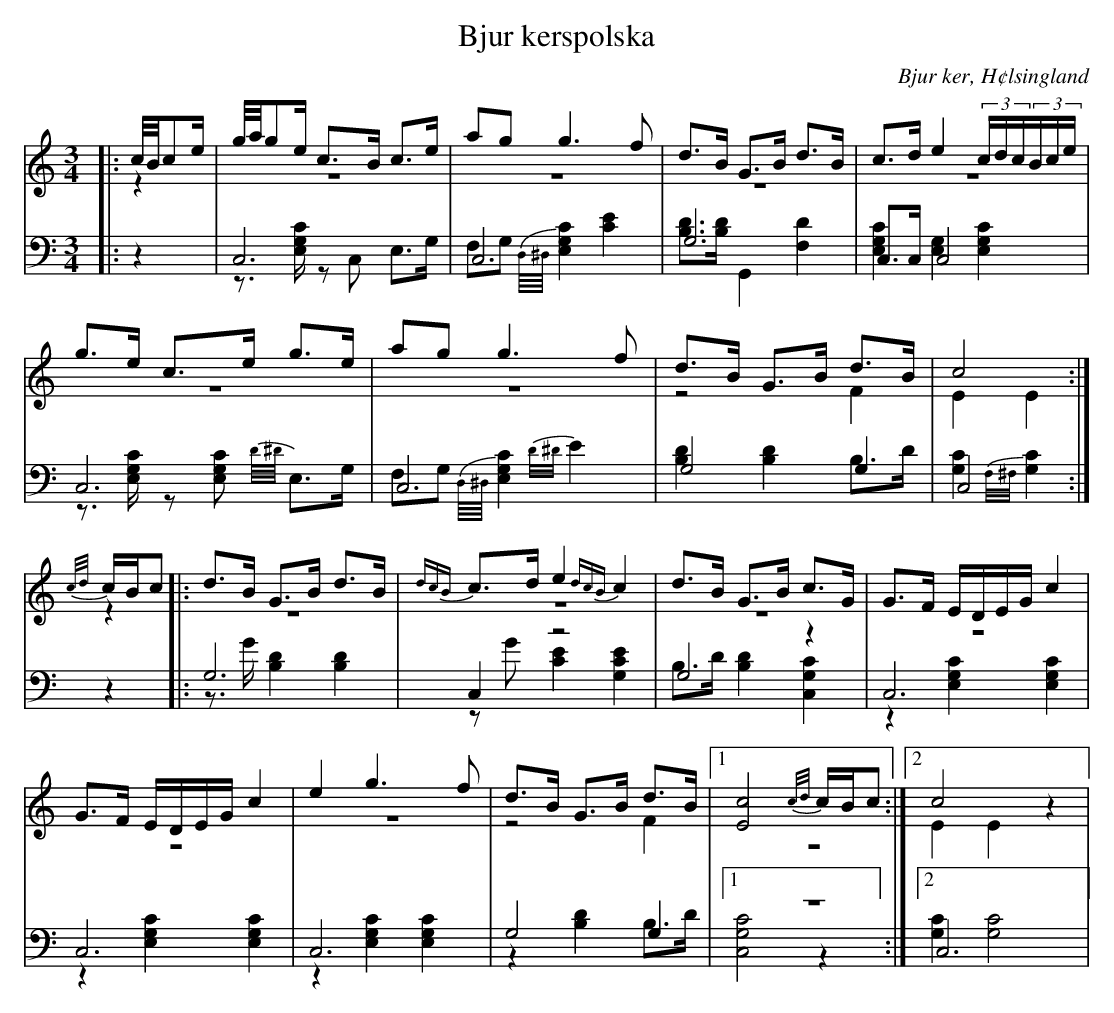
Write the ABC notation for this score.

X:1
T: Bjur kerspolska
O: Bjur ker, H¢lsingland
M: 3/4
L: 1/8
K: C
V:1
V:2 merge
V:3
V:4 merge
V:1
|:c//B//ce/|g//a//ge/ c>B c>e|ag g3 f|d>B G>B d>B|c>d e2 (3c/d/c/(3B/c/e/|
g>e c>e g>e|ag g3 f|d>B G>B d>B|c4:|
{c/d/}c/B/c |:d>B G>B d>B|{dcB}c>d e2 {dcB}c2|d>B G>B c>G|G>F E/D/E/G/ c2|
G>F E/D/E/G/ c2|e2 g3 f|d>B G>B d>B|1 [E4c4] {c/d/}c/B/c:|2 c4 z2|
V:2
|:z2|z6|z6|z6|z6|
z6|z6|z4 F2|E2 E2:|
z2|:z6|z6|z6|z6|
 z6|z6|z4 F2|1 z6:|2 E2 E2 z2|
V:3 clef=bass
|:z2|C,6|C,6|G,6|C,>C, C,4|
C,6|C,6|G,4 G,2|C,4:|
z2|:G,6|C,2 z4|G,4 z2|C,6|
 C,6|C,6|G,4 G,2|1 z6:|2 C,6|
V:4 clef=bass
|:z2|z>[E,G,C] zC, E,>G,|F,G, {D,//^D,//}[E,2G,2C2] [E2C2]|[B,D]>[B,D] G,,2 [F,2D2]|[E,2G,2C2] [E,2G,2] [E,2G,2C2]|
z>[E,G,C] z[E,G,C] {D//^D//}E,>G,|F,G, {D,//^D,//}[E,2G,2C2] {D/^D/}E2|[B,2D2] [B,2D2] B,>D|[G,2C2] {F,/^F,/}[G,2C2]:|
z2|:z>G [B,2D2] [B,2D2]|zG [C2E2] [G,2C2E2]|B,>D[B,2D2] [C,2G,2C2]|z2 [E,2G,2C2] [E,2G,2C2]|
z2 [E,2G,2C2] [E,2G,2C2]|z2 [E,2G,2C2] [E,2G,2C2]|z2 [B,2D2] B,>D|1 [C,4G,4C4] z2:|2 [G,2C2] [G,4C4]|
